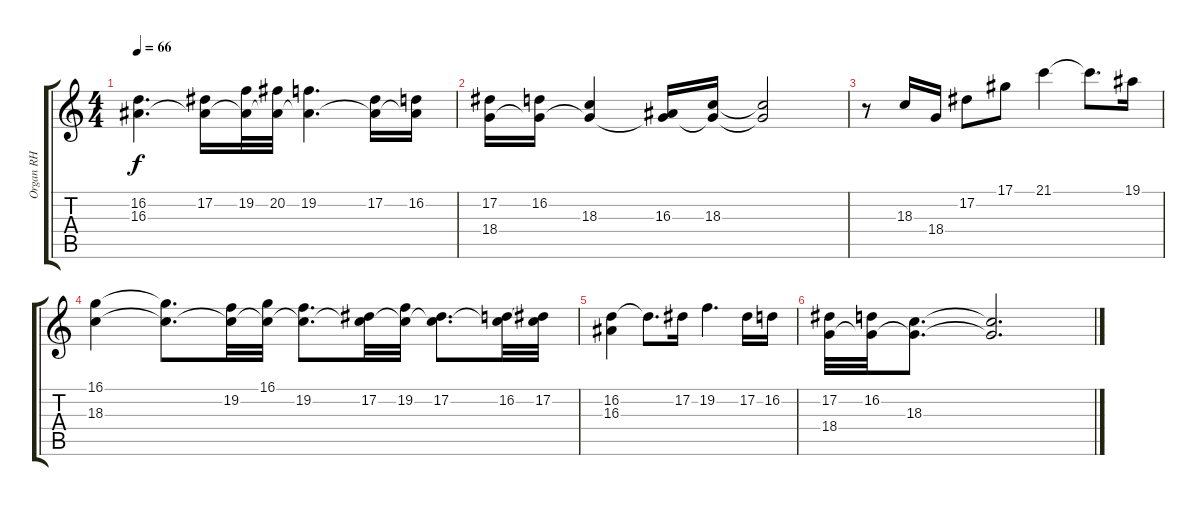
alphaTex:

\track ("Organ RH" "Organ RH") {instrument rockorgan}
\staff {score tabs}
\tuning (Eb4 Bb3 Gb3 Db3 Ab2 Eb2) {hide}
\ts (4 4)
\tempo 66
\clef g2
\ks c
(16.2 16.3).4{d dy f} (17.2 16.3{t}).16 (19.2 16.3{t}).32 (20.2 16.3{t}).32 (19.2 16.3{t}).4{d} (17.2 16.3{t}).16 (16.2 16.3{t}).16 |
(17.2 18.4).16 (16.2 18.4{t}).16 (18.3 18.4{t}).4 (16.3 18.4{t}).16 (18.3 18.4{t}).16 (18.3{t} 18.4{t}).2 |
r.8 18.3.16 18.4.16 17.2.8 17.1.8 21.1.4 21.1{t}.8{d} 19.1.16 |
(16.1 18.3).4 (16.1{t} 18.3{t}).8{d} (19.2 18.3{t}).32 (16.1 18.3{t}).32 (19.2 18.3{t}).8{d} (17.2 18.3{t}).32 (19.2 18.3{t}).32 (17.2 18.3{t}).8{d} (16.2 18.3{t}).32 (17.2 18.3{t}).32 |
(16.2 16.3).4 16.2{t}.8{d} 17.2.16 19.2.4{d} 17.2.16 16.2.16 |
(17.2 18.4).32 (16.2 18.4{t}).32 (18.3 18.4{t}).8{d} (18.3{t} 18.4{t}).2{d}
